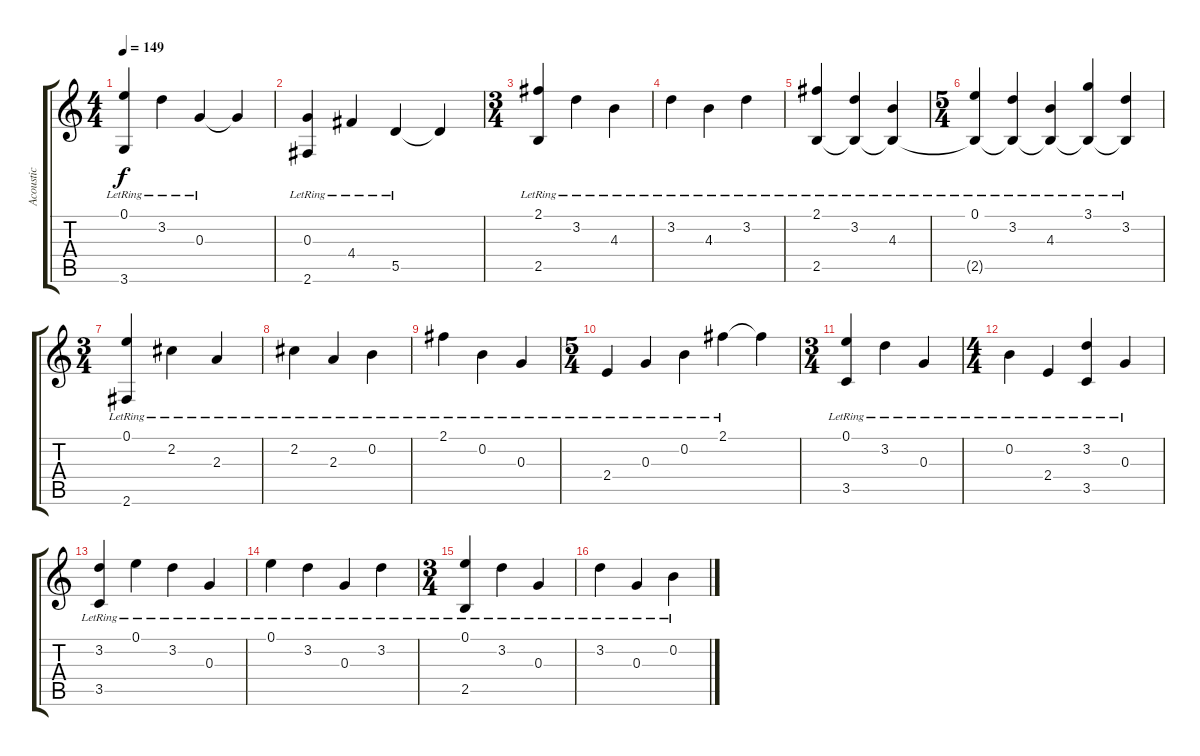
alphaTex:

\track ("Acoustic" "Acoustic") {instrument acousticguitarsteel}
\staff {score tabs}
\tuning (E4 B3 G3 D3 A2 E2) {hide}
\ts (4 4)
\tempo 149
\clef g2
\ks c
(0.1{lr} 3.6{lr}).4{dy f} 3.2{lr}.4 0.3{lr}.4 0.3{t}.4 |
(0.3{lr} 2.6{lr}).4 4.4{lr}.4 5.5{lr}.4 5.5{t}.4 |
\ts (3 4)
(2.1{lr} 2.5{lr}).4 3.2{lr}.4 4.3{lr}.4 |
3.2{lr}.4 4.3{lr}.4 3.2{lr}.4 |
(2.1{lr} 2.5{lr}).4 (3.2{lr} 2.5{t}).4 (4.3{lr} 2.5{t}).4 |
\ts (5 4)
(0.1{lr} 2.5{t}).4 (3.2{lr} 2.5{t}).4 (4.3{lr} 2.5{t}).4 (3.1{lr} 2.5{t}).4 (3.2{lr} 2.5{t}).4 |
\ts (3 4)
(0.1{lr} 2.6{lr}).4 2.2{lr}.4 2.3{lr}.4 |
2.2{lr}.4 2.3{lr}.4 0.2{lr}.4 |
2.1{lr}.4 0.2{lr}.4 0.3{lr}.4 |
\ts (5 4)
2.4{lr}.4 0.3{lr}.4 0.2{lr}.4 2.1{lr}.4 2.1{t}.4 |
\ts (3 4)
(0.1{lr} 3.5{lr}).4 3.2{lr}.4 0.3{lr}.4 |
\ts (4 4)
0.2{lr}.4 2.4{lr}.4 (3.2{lr} 3.5{lr}).4 0.3{lr}.4 |
(3.2{lr} 3.5{lr}).4 0.1{lr}.4 3.2{lr}.4 0.3{lr}.4 |
0.1{lr}.4 3.2{lr}.4 0.3{lr}.4 3.2{lr}.4 |
\ts (3 4)
(0.1{lr} 2.5{lr}).4 3.2{lr}.4 0.3{lr}.4 |
3.2{lr}.4 0.3{lr}.4 0.2{lr}.4
